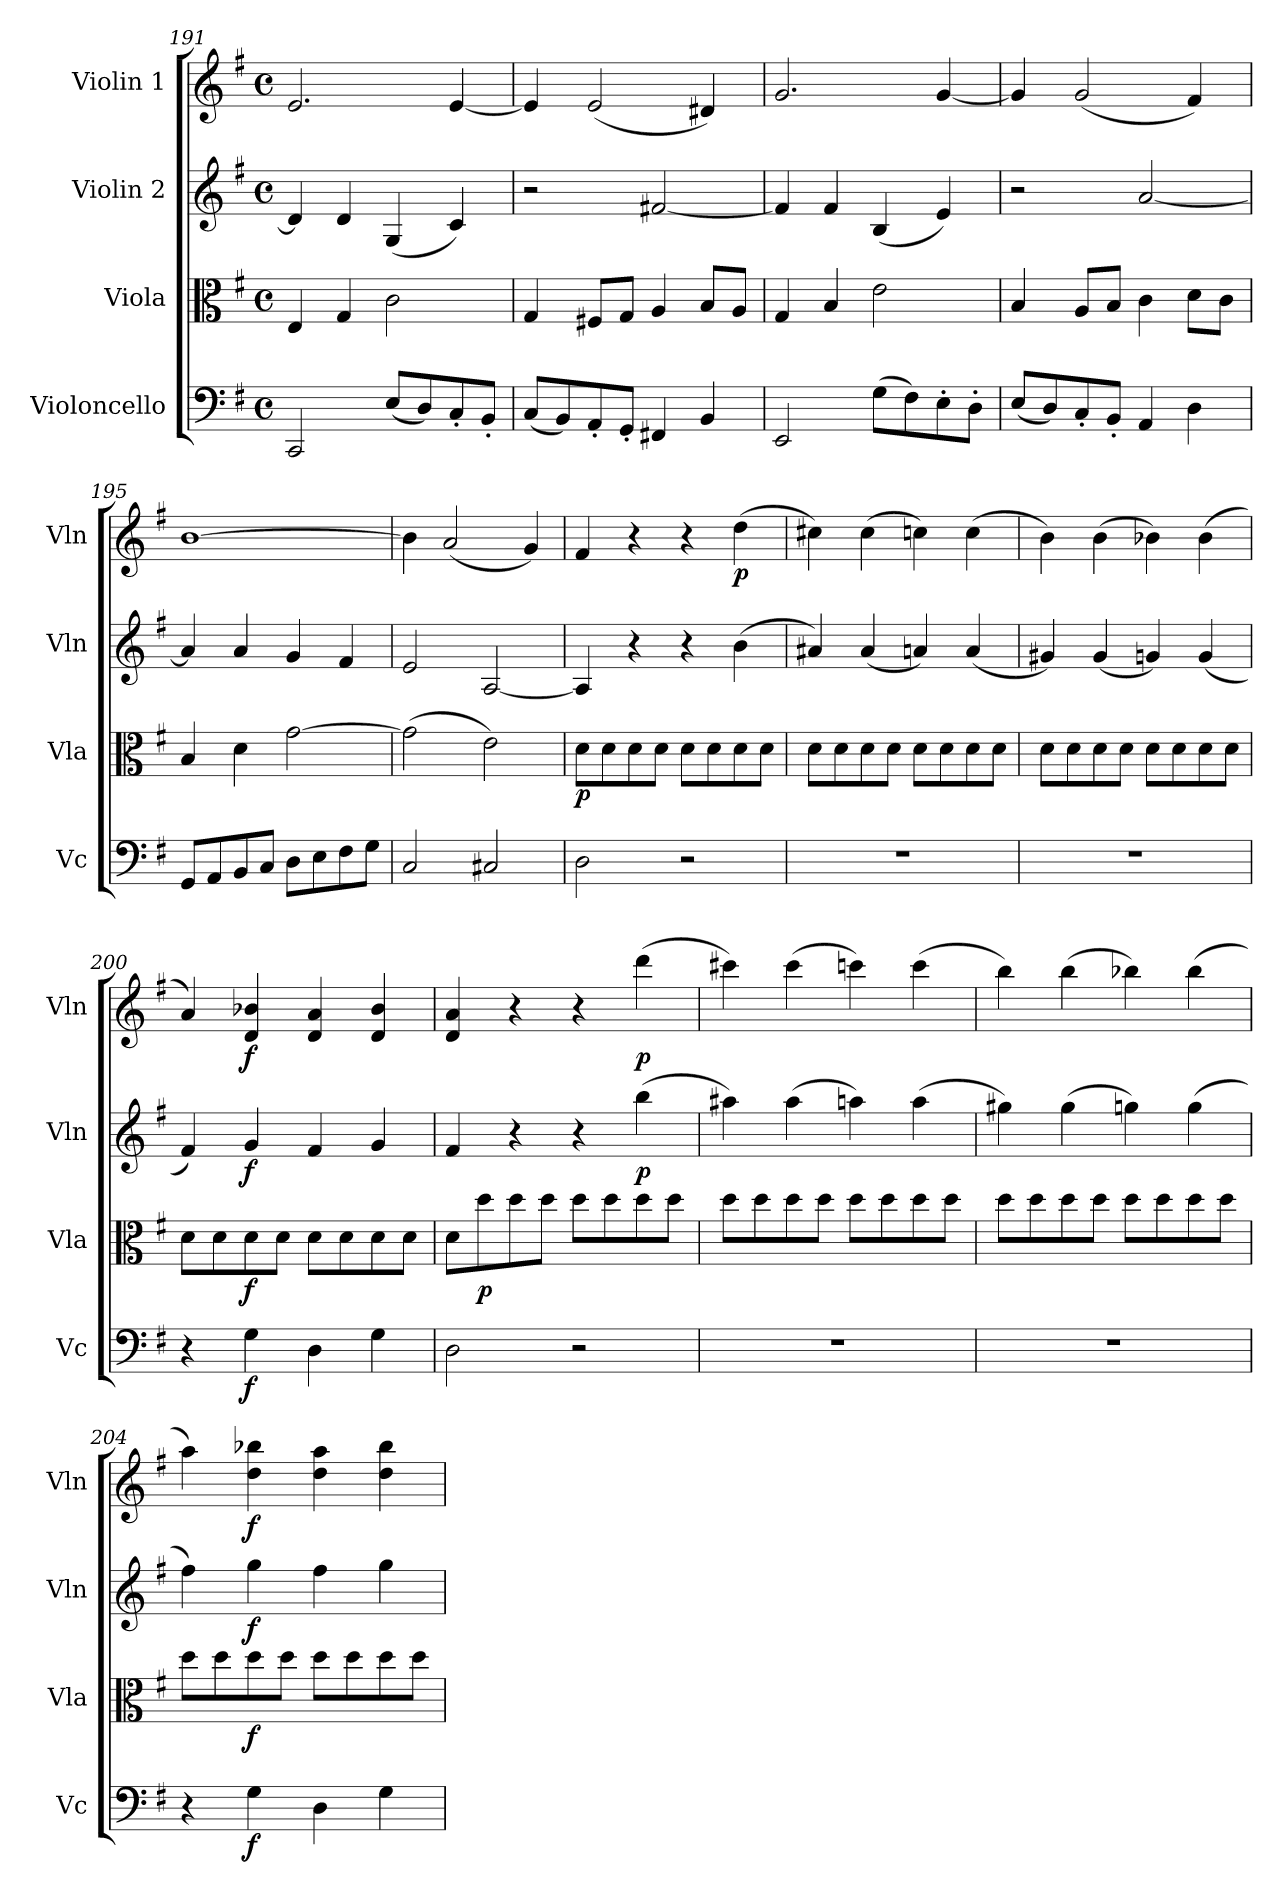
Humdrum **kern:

**kern	**dynam	**kern	**dynam	**kern	**dynam	**kern	**dynam
*part4	*part4	*part3	*part3	*part2	*part2	*part1	*part1
*staff4	*staff4	*staff3	*staff3	*staff2	*staff2	*staff1	*staff1
*I"Violoncello	*	*I"Viola	*	*I"Violin 2	*	*I"Violin 1	*
*I'Vc	*	*I'Vla	*	*I'Vln	*	*I'Vln	*
*clefF4	*	*clefC3	*	*clefG2	*	*clefG2	*
*k[f#]	*	*k[f#]	*	*k[f#]	*	*k[f#]	*
*M4/4	*	*M4/4	*	*M4/4	*	*M4/4	*
*met(c)	*	*met(c)	*	*met(c)	*	*met(c)	*
=191	=191	=191	=191	=191	=191	=191	=191
2CC/	.	4E/	.	4d/]	.	2.e/	.
.	.	4G/	.	4d/	.	.	.
(8E/L	.	2c\	.	(4G/	.	.	.
8D/)	.	.	.	.	.	.	.
8C'/	.	.	.	4c/)	.	[4e/	.
8BB'/J	.	.	.	.	.	.	.
=192	=192	=192	=192	=192	=192	=192	=192
(8C/L	.	4G/	.	2r	.	4e/]	.
8BB/)	.	.	.	.	.	.	.
8AA'/	.	8F#X/L	.	.	.	(2e/	.
8GG'/J	.	8G/J	.	.	.	.	.
4FF#X/	.	4A/	.	[2f#X/	.	.	.
4BB/	.	8B/L	.	.	.	4d#X/)	.
.	.	8A/J	.	.	.	.	.
=193	=193	=193	=193	=193	=193	=193	=193
2EE/	.	4G/	.	4f#/]	.	2.g/	.
.	.	4B/	.	4f#/	.	.	.
(8G\L	.	2e\	.	(4B/	.	.	.
8F#\)	.	.	.	.	.	.	.
8E'\	.	.	.	4e/)	.	[4g/	.
8D'\J	.	.	.	.	.	.	.
=194	=194	=194	=194	=194	=194	=194	=194
(8E/L	.	4B/	.	2r	.	4g/]	.
8D/)	.	.	.	.	.	.	.
8C'/	.	8A/L	.	.	.	(2g/	.
8BB'/J	.	8B/J	.	.	.	.	.
4AA/	.	4c\	.	[2a/	.	.	.
4D\	.	8d\L	.	.	.	4f#/)	.
.	.	8c\J	.	.	.	.	.
=195	=195	=195	=195	=195	=195	=195	=195
8GG/L	.	4B/	.	4a/]	.	[1b	.
8AA/	.	.	.	.	.	.	.
8BB/	.	4d\	.	4a/	.	.	.
8C/J	.	.	.	.	.	.	.
8D\L	.	[2g\	.	4g/	.	.	.
8E\	.	.	.	.	.	.	.
8F#\	.	.	.	4f#/	.	.	.
8G\J	.	.	.	.	.	.	.
=196	=196	=196	=196	=196	=196	=196	=196
2C/	.	(2g\]	.	2e/	.	4b\]	.
.	.	.	.	.	.	(2a/	.
2C#X/	.	2e\)	.	[2A/	.	.	.
.	.	.	.	.	.	4g/)	.
!!LO:LB:g=z
=197	=197	=197	=197	=197	=197	=197	=197
!	!	!	!LO:DY:b	!	!	!	!
2D\	.	8d\L	p	4A/]	.	4f#/	.
.	.	8d\	.	.	.	.	.
.	.	8d\	.	4r	.	4r	.
.	.	8d\J	.	.	.	.	.
2r	.	8d\L	.	4r	.	4r	.
.	.	8d\	.	.	.	.	.
!	!	!	!	!	!LO:DY:b	!	!
!	!	!	!	!	!LO:DY:n=1:b	!	!
!	!	!	!	!	!LO:DY:n=2:b	!	!LO:DY:b
.	.	8d\	.	(4b\	other-dynamics p other-dynamics	(4dd\	p
.	.	8d\J	.	.	.	.	.
=198	=198	=198	=198	=198	=198	=198	=198
1r	.	8d\L	.	4a#X/)	.	4cc#X\)	.
.	.	8d\	.	.	.	.	.
.	.	8d\	.	(4a#/	.	(4cc#\	.
.	.	8d\J	.	.	.	.	.
.	.	8d\L	.	4an/)	.	4ccn\)	.
.	.	8d\	.	.	.	.	.
.	.	8d\	.	(4a/	.	(4cc\	.
.	.	8d\J	.	.	.	.	.
=199	=199	=199	=199	=199	=199	=199	=199
1r	.	8d\L	.	4g#X/)	.	4b\)	.
.	.	8d\	.	.	.	.	.
.	.	8d\	.	(4g#/	.	(4b\	.
.	.	8d\J	.	.	.	.	.
.	.	8d\L	.	4gn/)	.	4b-X\)	.
.	.	8d\	.	.	.	.	.
.	.	8d\	.	(4g/	.	(4b-\	.
.	.	8d\J	.	.	.	.	.
=200	=200	=200	=200	=200	=200	=200	=200
4r	.	8d\L	.	4f#/)	.	4a/)	.
.	.	8d\	.	.	.	.	.
!	!LO:DY:b	!	!LO:DY:b	!	!LO:DY:b	!	!LO:DY:b
4G\	f	8d\	f	4g/	f	4d/ 4b-X/	f
.	.	8d\J	.	.	.	.	.
4D\	.	8d\L	.	4f#/	.	4d/ 4a/	.
.	.	8d\	.	.	.	.	.
4G\	.	8d\	.	4g/	.	4d/ 4b-/	.
.	.	8d\J	.	.	.	.	.
=201	=201	=201	=201	=201	=201	=201	=201
2D\	.	8d\L	.	4f#/	.	4d/ 4a/	.
!	!	!	!LO:DY:b	!	!	!	!
.	.	8dd\	p	.	.	.	.
.	.	8dd\	.	4r	.	4r	.
.	.	8dd\J	.	.	.	.	.
2r	.	8dd\L	.	4r	.	4r	.
.	.	8dd\	.	.	.	.	.
!	!	!	!	!	!LO:DY:b	!	!LO:DY:b
.	.	8dd\	.	(4bb\	p	(4ddd\	p
.	.	8dd\J	.	.	.	.	.
=202	=202	=202	=202	=202	=202	=202	=202
1r	.	8dd\L	.	4aa#X\)	.	4ccc#X\)	.
.	.	8dd\	.	.	.	.	.
.	.	8dd\	.	(4aa#\	.	(4ccc#\	.
.	.	8dd\J	.	.	.	.	.
.	.	8dd\L	.	4aan\)	.	4cccn\)	.
.	.	8dd\	.	.	.	.	.
.	.	8dd\	.	(4aa\	.	(4ccc\	.
.	.	8dd\J	.	.	.	.	.
!!LO:PB:g=z
=203	=203	=203	=203	=203	=203	=203	=203
1r	.	8dd\L	.	4gg#X\)	.	4bb\)	.
.	.	8dd\	.	.	.	.	.
.	.	8dd\	.	(4gg#\	.	(4bb\	.
.	.	8dd\J	.	.	.	.	.
.	.	8dd\L	.	4ggn\)	.	4bb-X\)	.
.	.	8dd\	.	.	.	.	.
.	.	8dd\	.	(4gg\	.	(4bb-\	.
.	.	8dd\J	.	.	.	.	.
=204	=204	=204	=204	=204	=204	=204	=204
4r	.	8dd\L	.	4ff#\)	.	4aa\)	.
.	.	8dd\	.	.	.	.	.
!	!LO:DY:b	!	!LO:DY:b	!	!LO:DY:b	!	!LO:DY:b
4G\	f	8dd\	f	4gg\	f	4dd\ 4bb-X\	f
.	.	8dd\J	.	.	.	.	.
4D\	.	8dd\L	.	4ff#\	.	4dd\ 4aa\	.
.	.	8dd\	.	.	.	.	.
4G\	.	8dd\	.	4gg\	.	4dd\ 4bb-\	.
.	.	8dd\J	.	.	.	.	.
=	=	=	=	=	=	=	=
*-	*-	*-	*-	*-	*-	*-	*-
